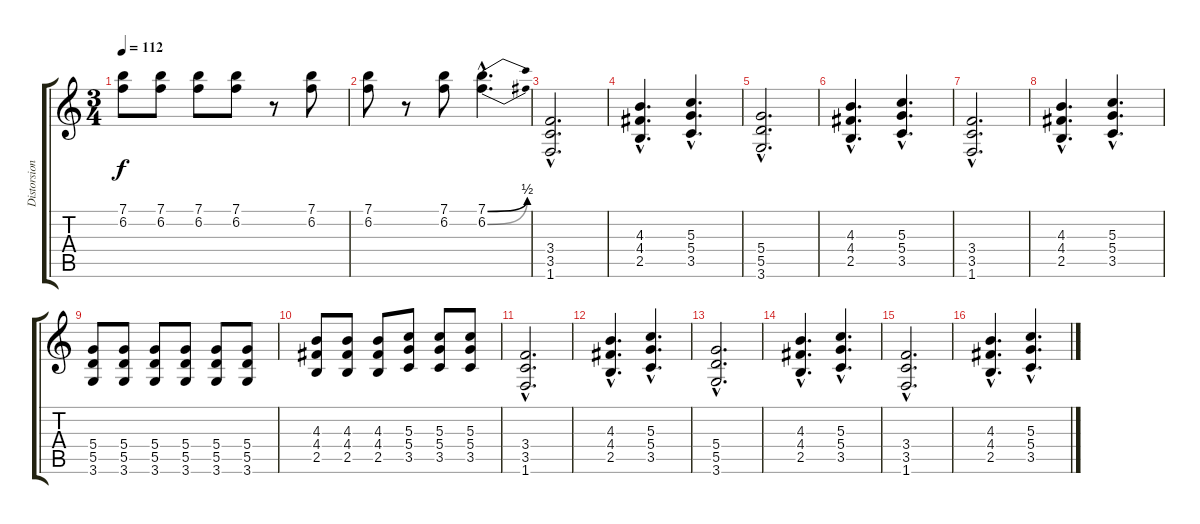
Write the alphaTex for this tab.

\track ("Distorsion Guitar 1" "Distorsion") {instrument overdrivenguitar}
\staff {score tabs}
\tuning (E4 B3 G3 D3 A2 E2) {hide}
\ts (3 4)
\tempo 112
\clef g2
\ks c
(7.1 6.2).8{dy f} (7.1 6.2).8 (7.1 6.2).8 (7.1 6.2).8 r.8 (7.1 6.2).8 |
(7.1 6.2).8 r.8 (7.1 6.2).8 (7.1{be (bend 0 0 60 2) hac} 6.2{be (bend 0 0 60 2) hac}).4{d} |
(3.4{hac} 3.5{hac} 1.6{hac}).2{d} |
(4.3{hac} 4.4{hac} 2.5{hac}).4{d} (5.3{hac} 5.4{hac} 3.5{hac}).4{d} |
(5.4{hac} 5.5{hac} 3.6{hac}).2{d} |
(4.3{hac} 4.4{hac} 2.5{hac}).4{d} (5.3{hac} 5.4{hac} 3.5{hac}).4{d} |
(3.4{hac} 3.5{hac} 1.6{hac}).2{d} |
(4.3{hac} 4.4{hac} 2.5{hac}).4{d} (5.3{hac} 5.4{hac} 3.5{hac}).4{d} |
(5.4 5.5 3.6).8 (5.4 5.5 3.6).8 (5.4 5.5 3.6).8 (5.4 5.5 3.6).8 (5.4 5.5 3.6).8 (5.4 5.5 3.6).8 |
(4.3 4.4 2.5).8 (4.3 4.4 2.5).8 (4.3 4.4 2.5).8 (5.3 5.4 3.5).8 (5.3 5.4 3.5).8 (5.3 5.4 3.5).8 |
(3.4{hac} 3.5{hac} 1.6{hac}).2{d} |
(4.3{hac} 4.4{hac} 2.5{hac}).4{d} (5.3{hac} 5.4{hac} 3.5{hac}).4{d} |
(5.4{hac} 5.5{hac} 3.6{hac}).2{d} |
(4.3{hac} 4.4{hac} 2.5{hac}).4{d} (5.3{hac} 5.4{hac} 3.5{hac}).4{d} |
(3.4{hac} 3.5{hac} 1.6{hac}).2{d} |
(4.3{hac} 4.4{hac} 2.5{hac}).4{d} (5.3{hac} 5.4{hac} 3.5{hac}).4{d}
